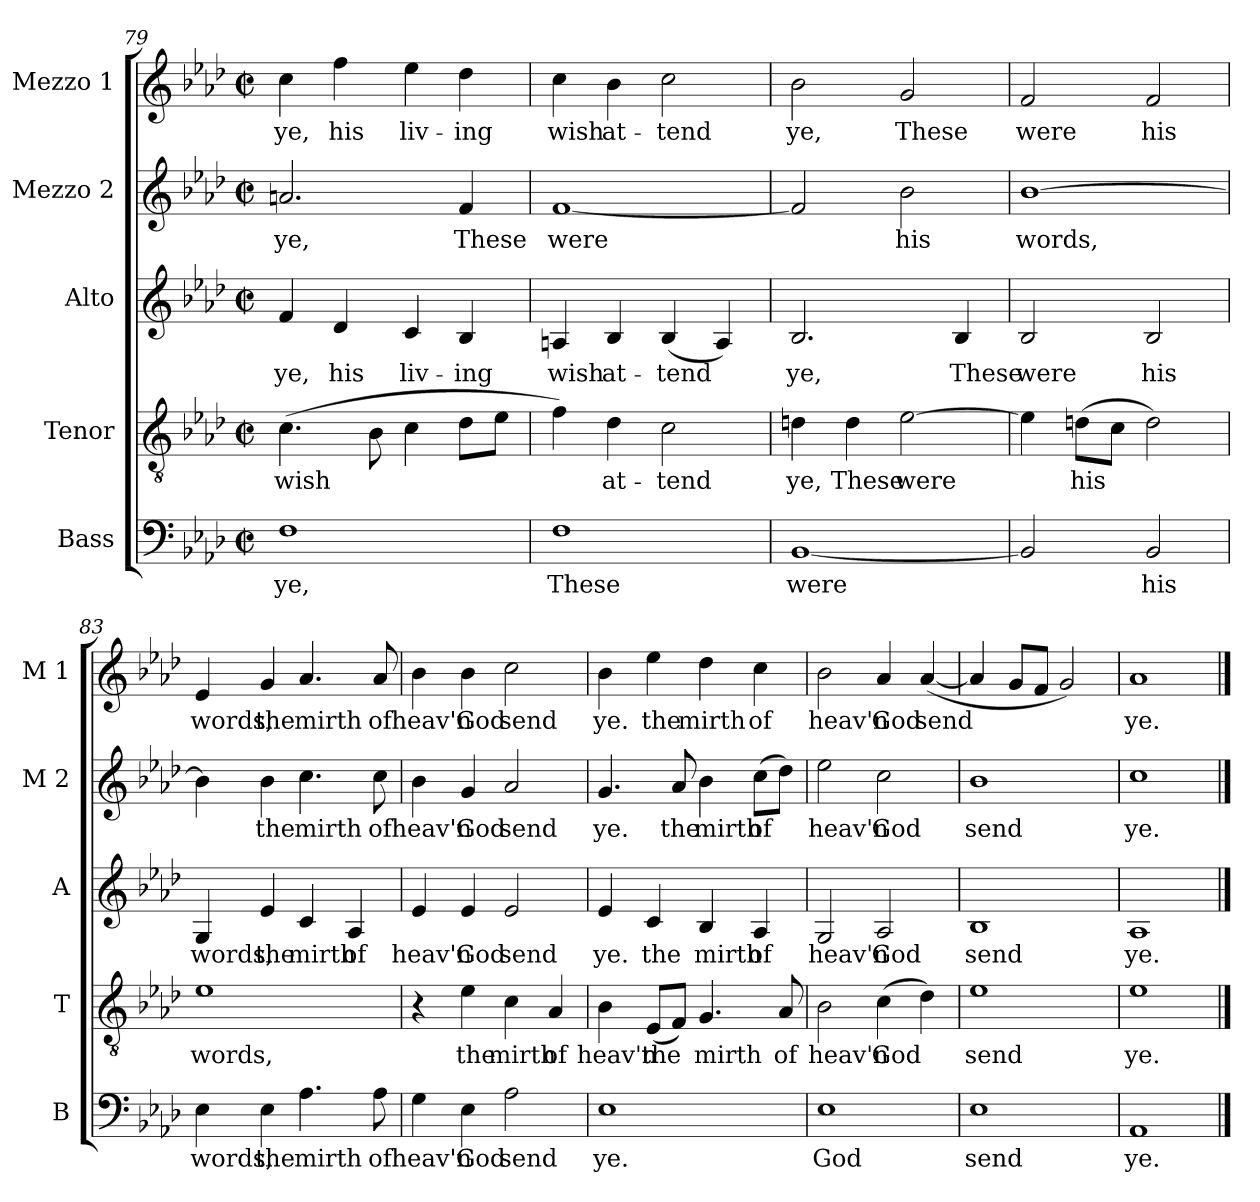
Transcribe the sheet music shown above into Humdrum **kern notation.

**kern	**text	**kern	**text	**kern	**text	**kern	**text	**kern	**text
*part5	*part5	*part4	*part4	*part3	*part3	*part2	*part2	*part1	*part1
*staff5	*staff5	*staff4	*staff4	*staff3	*staff3	*staff2	*staff2	*staff1	*staff1
*I"Bass	*	*I"Tenor	*	*I"Alto	*	*I"Mezzo 2	*	*I"Mezzo 1	*
*I'B	*	*I'T	*	*I'A	*	*I'M 2	*	*I'M 1	*
*clefF4	*	*clefGv2	*	*clefG2	*	*clefG2	*	*clefG2	*
*k[b-e-a-d-]	*	*k[b-e-a-d-]	*	*k[b-e-a-d-]	*	*k[b-e-a-d-]	*	*k[b-e-a-d-]	*
*A-:	*	*A-:	*	*A-:	*	*A-:	*	*A-:	*
*M2/2	*	*M2/2	*	*M2/2	*	*M2/2	*	*M2/2	*
*met(c|)	*	*met(c|)	*	*met(c|)	*	*met(c|)	*	*met(c|)	*
=79	=79	=79	=79	=79	=79	=79	=79	=79	=79
1F	ye,	(4.c\	wish	4f/	ye,	2.an/	ye,	4cc\	ye,
.	.	.	.	4d-/	his	.	.	4ff\	his
.	.	8B-\	.	.	.	.	.	.	.
.	.	4c\	.	4c/	liv-	.	.	4ee-\	liv-
.	.	8d-\L	.	4B-/	-ing	4f/	These	4dd-\	-ing
.	.	8e-\J	.	.	.	.	.	.	.
=80	=80	=80	=80	=80	=80	=80	=80	=80	=80
1F	These	4f\)	.	4An/	wish	[1f	were	4cc\	wish
.	.	4d-\	at-	4B-/	at-	.	.	4b-\	at-
.	.	2c\	-tend	(4B-/	-tend	.	.	2cc\	-tend
.	.	.	.	4A/)	.	.	.	.	.
!!LO:LB:g=z
=81	=81	=81	=81	=81	=81	=81	=81	=81	=81
[1BB-	were	4dn\	ye,	2.B-/	ye,	2f/]	.	2b-\	ye,
.	.	4d\	These	.	.	.	.	.	.
.	.	[2e-\	were	.	.	2b-\	his	2g/	These
.	.	.	.	4B-/	These	.	.	.	.
=82	=82	=82	=82	=82	=82	=82	=82	=82	=82
2BB-/]	.	4e-\]	.	2B-/	were	[1b-	words,	2f/	were
.	.	(8dn\L	his	.	.	.	.	.	.
.	.	8c\J	.	.	.	.	.	.	.
2BB-/	his	2d\)	.	2B-/	his	.	.	2f/	his
=83	=83	=83	=83	=83	=83	=83	=83	=83	=83
4E-\	words,	1e-	words,	4G/	words,	4b-\]	.	4e-/	words,
4E-\	the	.	.	4e-/	the	4b-\	the	4g/	the
4.A-\	mirth	.	.	4c/	mirth	4.cc\	mirth	4.a-/	mirth
.	.	.	.	4A-/	of	.	.	.	.
8A-\	of	.	.	.	.	8cc\	of	8a-/	of
=84	=84	=84	=84	=84	=84	=84	=84	=84	=84
4G\	heav'n	4r	.	4e-/	heav'n	4b-\	heav'n	4b-\	heav'n
4E-\	God	4e-\	the	4e-/	God	4g/	God	4b-\	God
2A-\	send	4c\	mirth	2e-/	send	2a-/	send	2cc\	send
.	.	4A-/	of	.	.	.	.	.	.
!!LO:LB:g=z
=85	=85	=85	=85	=85	=85	=85	=85	=85	=85
1E-	ye.	4B-\	heav'n	4e-/	ye.	4.g/	ye.	4b-\	ye.
.	.	(8E-/L	the	4c/	the	.	.	4ee-\	the
.	.	8F/J)	.	.	.	8a-/	the	.	.
.	.	4.G/	mirth	4B-/	mirth	4b-\	mirth	4dd-\	mirth
.	.	.	.	4A-/	of	(8cc\L	of	4cc\	of
.	.	8A-/	of	.	.	8dd-\J)	.	.	.
=86	=86	=86	=86	=86	=86	=86	=86	=86	=86
1E-	God	2B-\	heav'n	2G/	heav'n	2ee-\	heav'n	2b-\	heav'n
.	.	(4c\	God	2A-/	God	2cc\	God	4a-/	God
.	.	4d-\)	.	.	.	.	.	([4a-/	send
=87	=87	=87	=87	=87	=87	=87	=87	=87	=87
1E-	send	1e-	send	1B-	send	1b-	send	4a-/]	.
.	.	.	.	.	.	.	.	8g/L	.
.	.	.	.	.	.	.	.	8f/J	.
.	.	.	.	.	.	.	.	2g/)	.
=88	=88	=88	=88	=88	=88	=88	=88	=88	=88
1AA-	ye.	1e-	ye.	1A-	ye.	1cc	ye.	1a-	ye.
==	==	==	==	==	==	==	==	==	==
*-	*-	*-	*-	*-	*-	*-	*-	*-	*-
